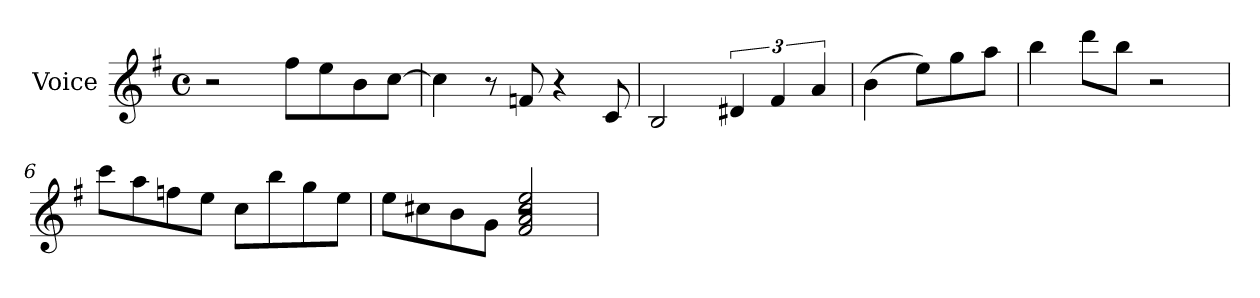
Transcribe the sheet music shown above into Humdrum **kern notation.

**kern
*part1
*staff1
*I"Voice
*I'Voice
*clefG2
*k[f#]
*M4/4
*met(c)
=1
2rcc
8ff#\L
8ee\
8b\
[>8cc\J
=2
4cc\]
8r
8fn/
4r
8c/
=3
2B/
6d#X/
6f#/
6a/
=4
(<4b\
8ee\L)
8gg\
8aa\J
=5
4bb\
8ddd\L
8bb\J
2rcc
=6
8ccc\L
8aa\
8ffn\
8ee\J
8cc\L
8bb\
8gg\
8ee\J
=7
*^
8ee\L	2ryy
8cc#X\	.
8b\	.
8g\J	.
2rcc	2f#/ 2a/ 2cc#/ 2ee/
*v	*v
=
*-
